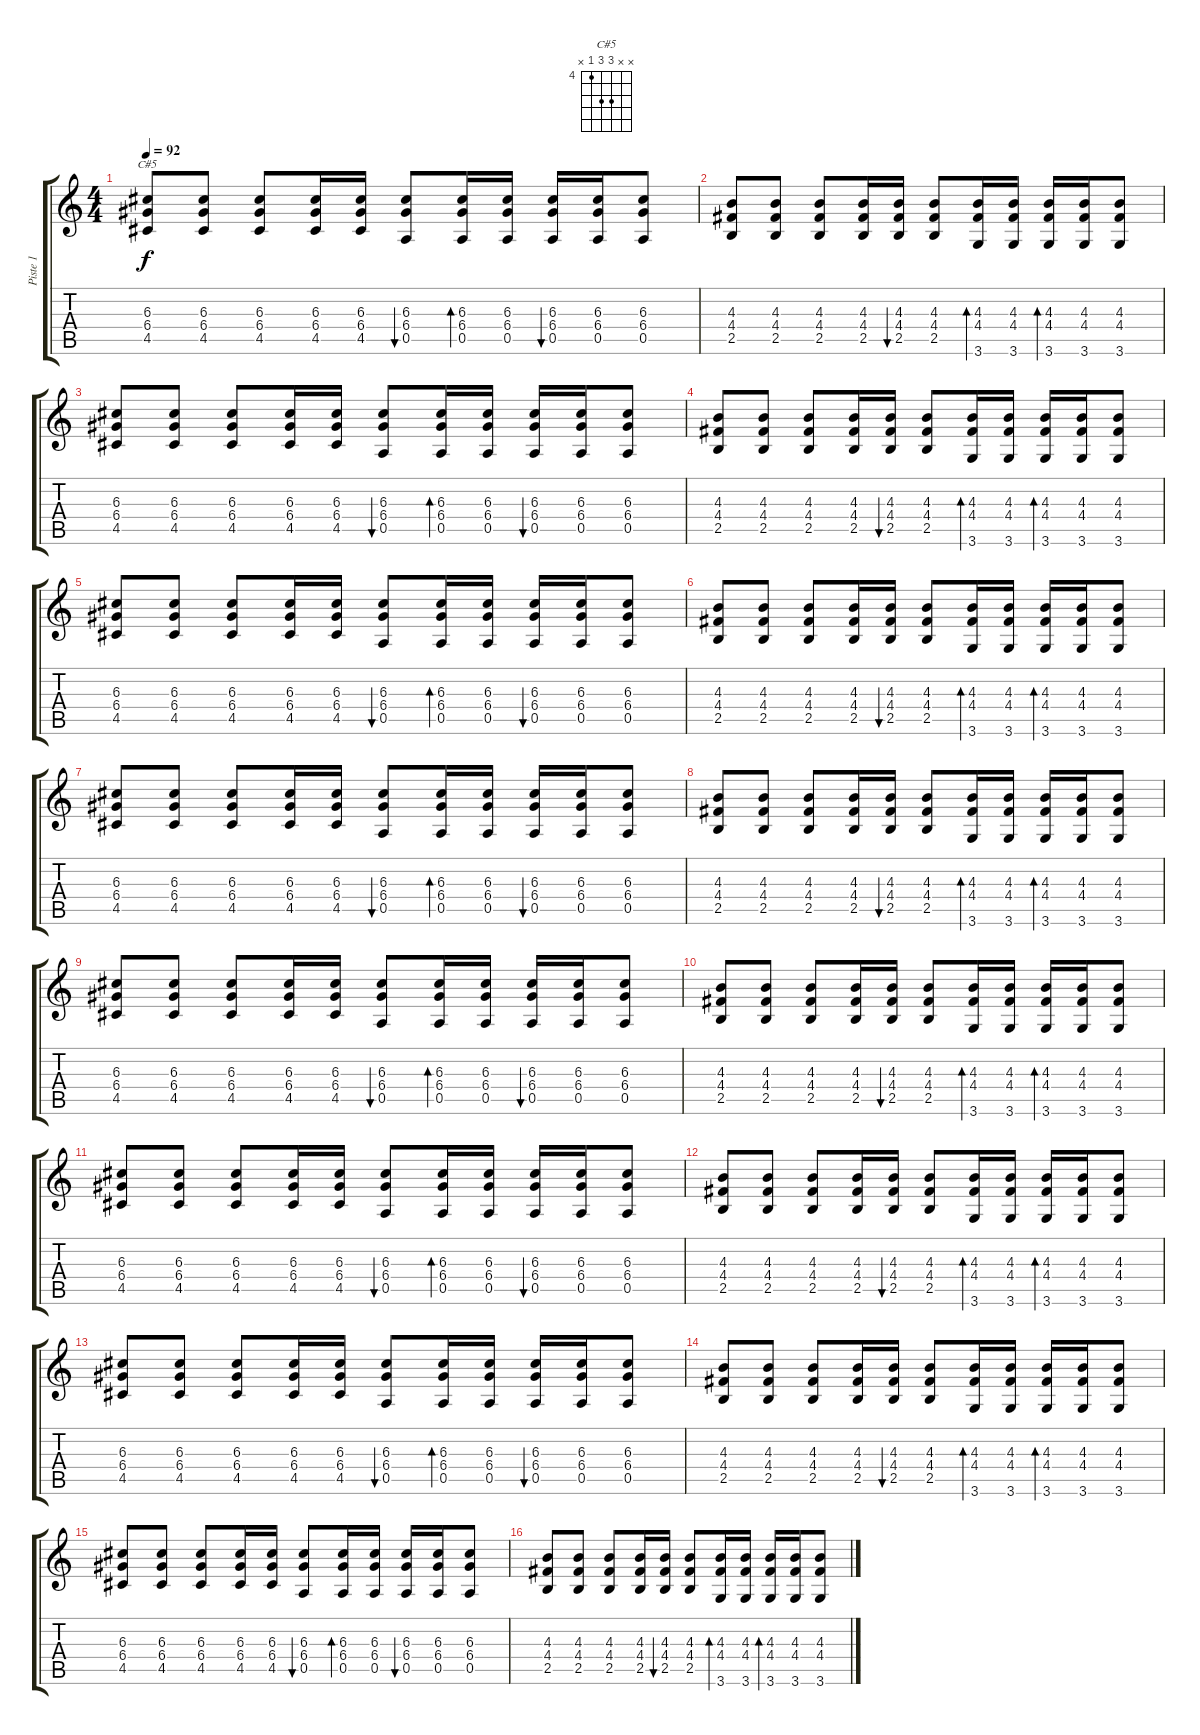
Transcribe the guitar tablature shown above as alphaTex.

\track ("Piste 1" "Piste 1") {instrument acousticguitarnylon}
\staff {score tabs}
\tuning (E4 B3 G3 D3 A2 E2) {hide}
\chord ("C#5" x x 6 6 4 x) {firstfret 4}
\ts (4 4)
\tempo 92
\clef g2
\ks c
(6.3 6.4 4.5).8{ch "C#5" dy f} (6.3 6.4 4.5).8 (6.3 6.4 4.5).8 (6.3 6.4 4.5).16 (6.3 6.4 4.5).16 (6.3 6.4 0.5).8{bu 60} (6.3 6.4 0.5).16{bd 60} (6.3 6.4 0.5).16 (6.3 6.4 0.5).16{bu 120} (6.3 6.4 0.5).16 (6.3 6.4 0.5).8 |
(4.3 4.4 2.5).8 (4.3 4.4 2.5).8 (4.3 4.4 2.5).8 (4.3 4.4 2.5).16 (4.3 4.4 2.5).16{bu 120} (4.3 4.4 2.5).8 (4.3 4.4 3.6).16{bd 120} (4.3 4.4 3.6).16 (4.3 4.4 3.6).16{bd 120} (4.3 4.4 3.6).16 (4.3 4.4 3.6).8 |
(6.3 6.4 4.5).8 (6.3 6.4 4.5).8 (6.3 6.4 4.5).8 (6.3 6.4 4.5).16 (6.3 6.4 4.5).16 (6.3 6.4 0.5).8{bu 60} (6.3 6.4 0.5).16{bd 60} (6.3 6.4 0.5).16 (6.3 6.4 0.5).16{bu 120} (6.3 6.4 0.5).16 (6.3 6.4 0.5).8 |
(4.3 4.4 2.5).8 (4.3 4.4 2.5).8 (4.3 4.4 2.5).8 (4.3 4.4 2.5).16 (4.3 4.4 2.5).16{bu 120} (4.3 4.4 2.5).8 (4.3 4.4 3.6).16{bd 120} (4.3 4.4 3.6).16 (4.3 4.4 3.6).16{bd 120} (4.3 4.4 3.6).16 (4.3 4.4 3.6).8 |
(6.3 6.4 4.5).8 (6.3 6.4 4.5).8 (6.3 6.4 4.5).8 (6.3 6.4 4.5).16 (6.3 6.4 4.5).16 (6.3 6.4 0.5).8{bu 60} (6.3 6.4 0.5).16{bd 60} (6.3 6.4 0.5).16 (6.3 6.4 0.5).16{bu 120} (6.3 6.4 0.5).16 (6.3 6.4 0.5).8 |
(4.3 4.4 2.5).8 (4.3 4.4 2.5).8 (4.3 4.4 2.5).8 (4.3 4.4 2.5).16 (4.3 4.4 2.5).16{bu 120} (4.3 4.4 2.5).8 (4.3 4.4 3.6).16{bd 120} (4.3 4.4 3.6).16 (4.3 4.4 3.6).16{bd 120} (4.3 4.4 3.6).16 (4.3 4.4 3.6).8 |
(6.3 6.4 4.5).8 (6.3 6.4 4.5).8 (6.3 6.4 4.5).8 (6.3 6.4 4.5).16 (6.3 6.4 4.5).16 (6.3 6.4 0.5).8{bu 60} (6.3 6.4 0.5).16{bd 60} (6.3 6.4 0.5).16 (6.3 6.4 0.5).16{bu 120} (6.3 6.4 0.5).16 (6.3 6.4 0.5).8 |
(4.3 4.4 2.5).8 (4.3 4.4 2.5).8 (4.3 4.4 2.5).8 (4.3 4.4 2.5).16 (4.3 4.4 2.5).16{bu 120} (4.3 4.4 2.5).8 (4.3 4.4 3.6).16{bd 120} (4.3 4.4 3.6).16 (4.3 4.4 3.6).16{bd 120} (4.3 4.4 3.6).16 (4.3 4.4 3.6).8 |
(6.3 6.4 4.5).8 (6.3 6.4 4.5).8 (6.3 6.4 4.5).8 (6.3 6.4 4.5).16 (6.3 6.4 4.5).16 (6.3 6.4 0.5).8{bu 60} (6.3 6.4 0.5).16{bd 60} (6.3 6.4 0.5).16 (6.3 6.4 0.5).16{bu 120} (6.3 6.4 0.5).16 (6.3 6.4 0.5).8 |
(4.3 4.4 2.5).8 (4.3 4.4 2.5).8 (4.3 4.4 2.5).8 (4.3 4.4 2.5).16 (4.3 4.4 2.5).16{bu 120} (4.3 4.4 2.5).8 (4.3 4.4 3.6).16{bd 120} (4.3 4.4 3.6).16 (4.3 4.4 3.6).16{bd 120} (4.3 4.4 3.6).16 (4.3 4.4 3.6).8 |
(6.3 6.4 4.5).8 (6.3 6.4 4.5).8 (6.3 6.4 4.5).8 (6.3 6.4 4.5).16 (6.3 6.4 4.5).16 (6.3 6.4 0.5).8{bu 60} (6.3 6.4 0.5).16{bd 60} (6.3 6.4 0.5).16 (6.3 6.4 0.5).16{bu 120} (6.3 6.4 0.5).16 (6.3 6.4 0.5).8 |
(4.3 4.4 2.5).8 (4.3 4.4 2.5).8 (4.3 4.4 2.5).8 (4.3 4.4 2.5).16 (4.3 4.4 2.5).16{bu 120} (4.3 4.4 2.5).8 (4.3 4.4 3.6).16{bd 120} (4.3 4.4 3.6).16 (4.3 4.4 3.6).16{bd 120} (4.3 4.4 3.6).16 (4.3 4.4 3.6).8 |
(6.3 6.4 4.5).8 (6.3 6.4 4.5).8 (6.3 6.4 4.5).8 (6.3 6.4 4.5).16 (6.3 6.4 4.5).16 (6.3 6.4 0.5).8{bu 60} (6.3 6.4 0.5).16{bd 60} (6.3 6.4 0.5).16 (6.3 6.4 0.5).16{bu 120} (6.3 6.4 0.5).16 (6.3 6.4 0.5).8 |
(4.3 4.4 2.5).8 (4.3 4.4 2.5).8 (4.3 4.4 2.5).8 (4.3 4.4 2.5).16 (4.3 4.4 2.5).16{bu 120} (4.3 4.4 2.5).8 (4.3 4.4 3.6).16{bd 120} (4.3 4.4 3.6).16 (4.3 4.4 3.6).16{bd 120} (4.3 4.4 3.6).16 (4.3 4.4 3.6).8 |
(6.3 6.4 4.5).8 (6.3 6.4 4.5).8 (6.3 6.4 4.5).8 (6.3 6.4 4.5).16 (6.3 6.4 4.5).16 (6.3 6.4 0.5).8{bu 60} (6.3 6.4 0.5).16{bd 60} (6.3 6.4 0.5).16 (6.3 6.4 0.5).16{bu 120} (6.3 6.4 0.5).16 (6.3 6.4 0.5).8 |
(4.3 4.4 2.5).8 (4.3 4.4 2.5).8 (4.3 4.4 2.5).8 (4.3 4.4 2.5).16 (4.3 4.4 2.5).16{bu 120} (4.3 4.4 2.5).8 (4.3 4.4 3.6).16{bd 120} (4.3 4.4 3.6).16 (4.3 4.4 3.6).16{bd 120} (4.3 4.4 3.6).16 (4.3 4.4 3.6).8
